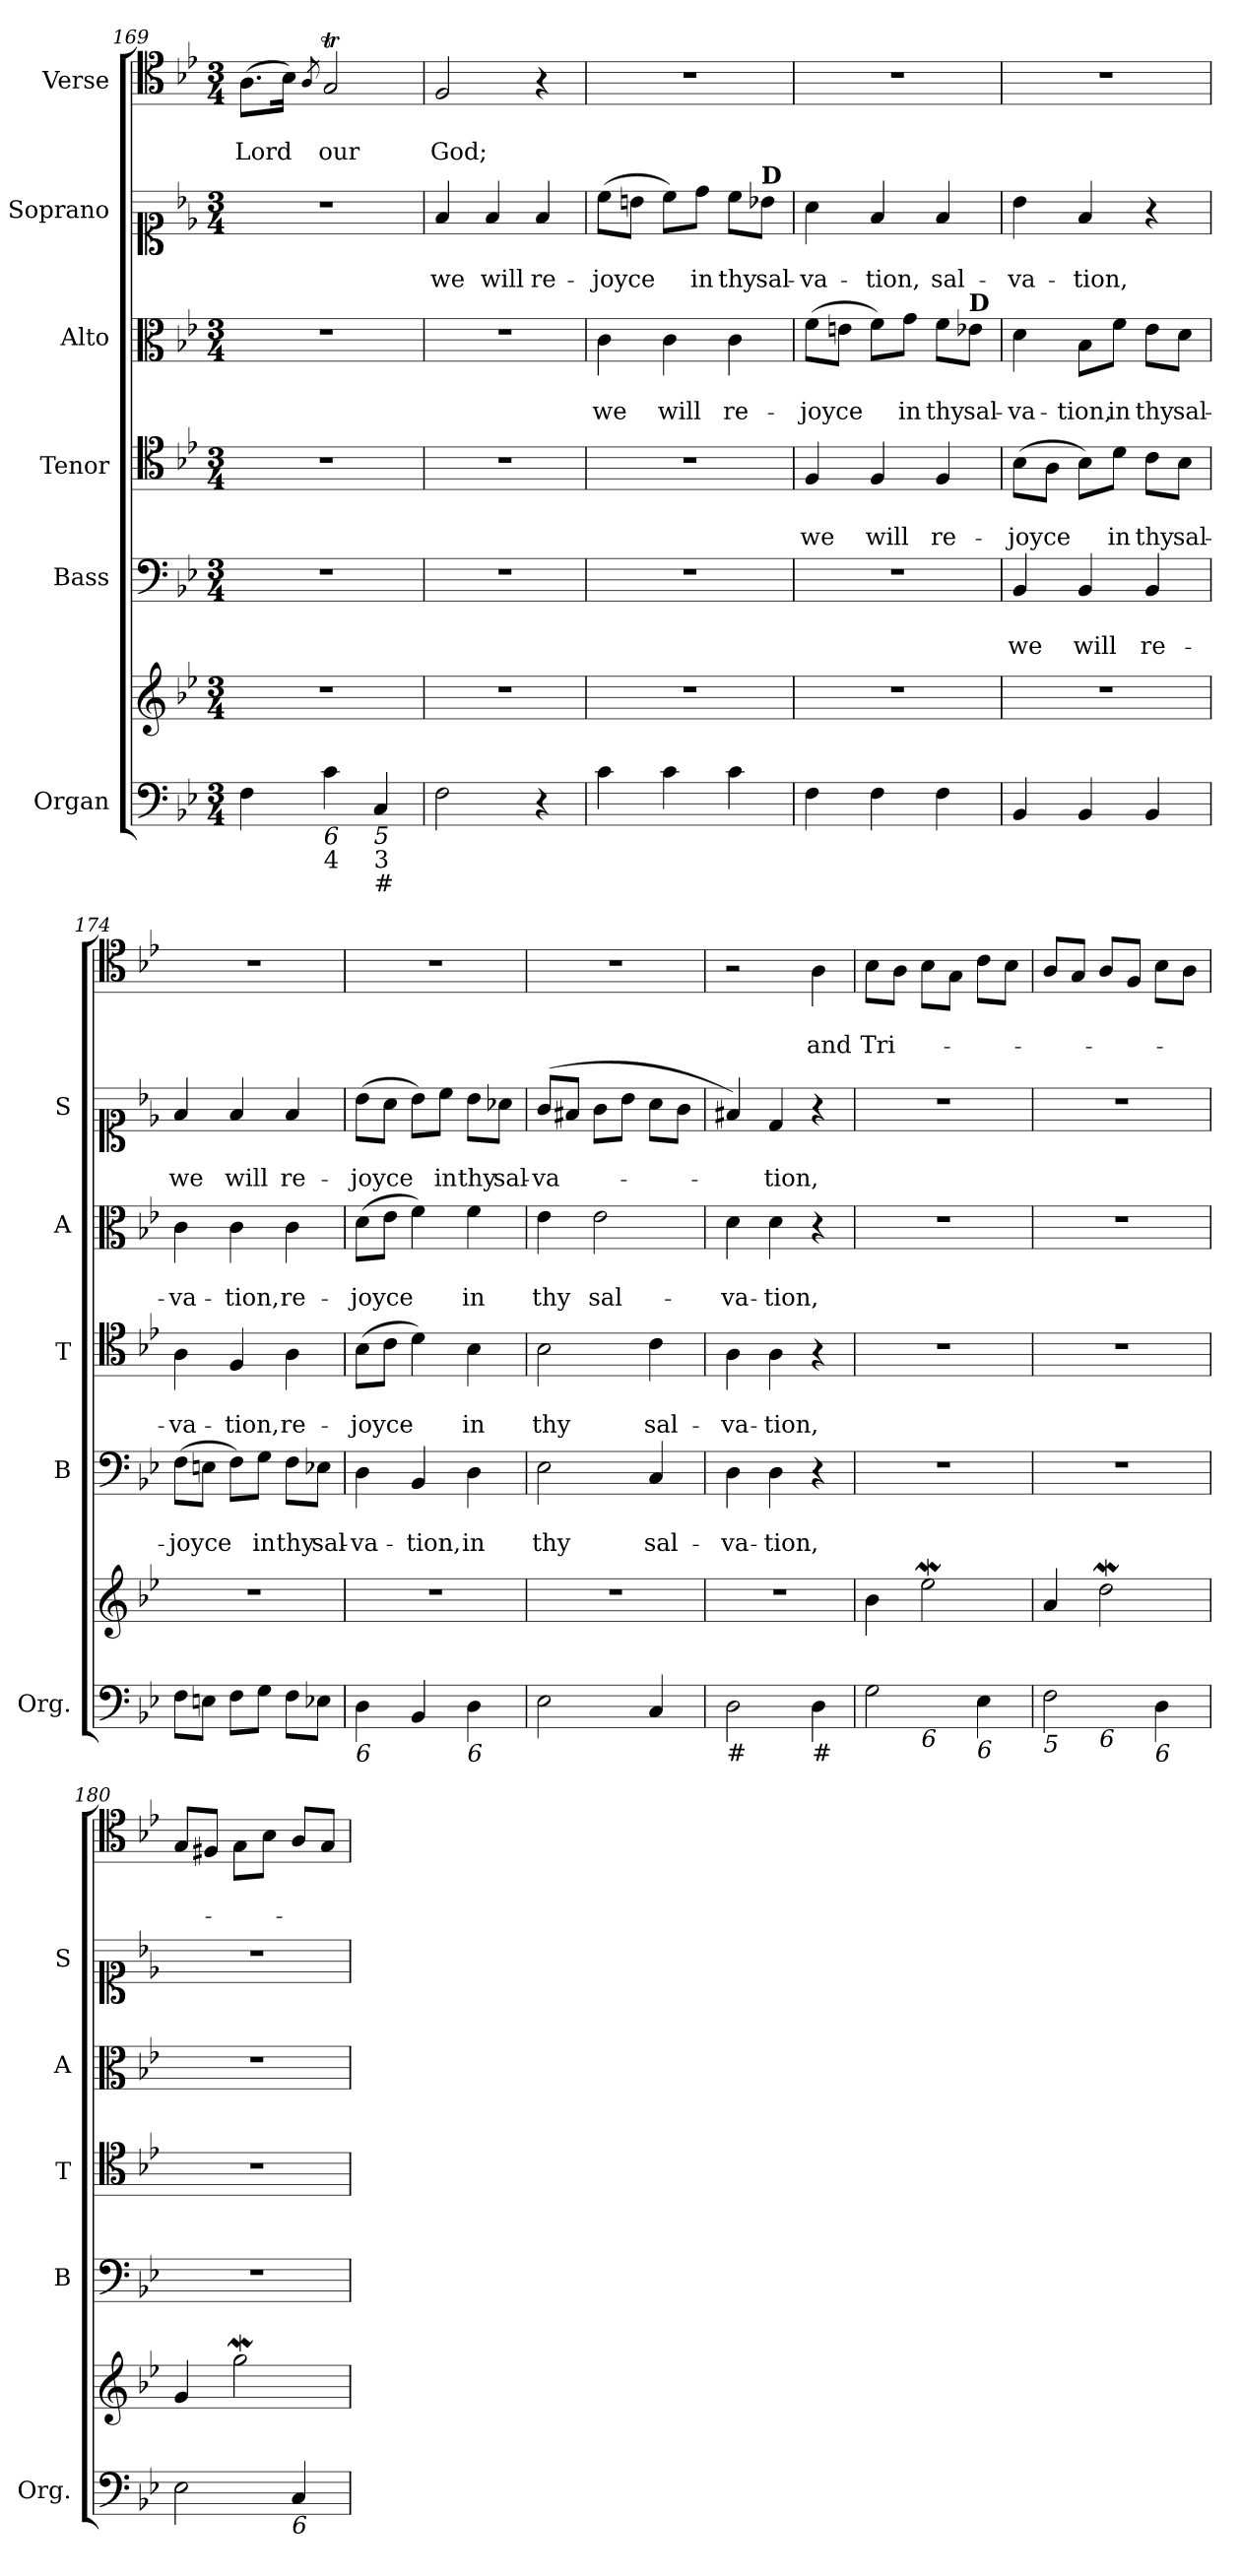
**kern	**kern	**kern	**text	**text	**kern	**text	**text	**kern	**text	**text	**kern	**text	**text	**kern	**text	**text
*part6	*part6	*part5	*part5	*part5	*part4	*part4	*part4	*part3	*part3	*part3	*part2	*part2	*part2	*part1	*part1	*part1
*staff7	*staff6	*staff5	*staff5	*staff5	*staff4	*staff4	*staff4	*staff3	*staff3	*staff3	*staff2	*staff2	*staff2	*staff1	*staff1	*staff1
*I"Organ	*	*I"Bass	*	*	*I"Tenor	*	*	*I"Alto	*	*	*I"Soprano	*	*	*I"Verse	*	*
*I'Org.	*	*I'B	*	*	*I'T	*	*	*I'A	*	*	*I'S	*	*	*	*	*
!!LO:LB:g=z
*clefF4	*clefG2	*clefF4	*	*	*clefC4	*	*	*clefC3	*	*	*clefC1	*	*	*clefC4	*	*
*k[b-e-]	*k[b-e-]	*k[b-e-]	*	*	*k[b-e-]	*	*	*k[b-e-]	*	*	*k[b-e-]	*	*	*k[b-e-]	*	*
*B-:	*B-:	*B-:	*	*	*B-:	*	*	*B-:	*	*	*B-:	*	*	*B-:	*	*
*M3/4	*M3/4	*M3/4	*	*	*M3/4	*	*	*M3/4	*	*	*M3/4	*	*	*M3/4	*	*
=169	=169	=169	=169	=169	=169	=169	=169	=169	=169	=169	=169	=169	=169	=169	=169	=169
!	!	!	!	!	!	!	!	!	!	!	!	!	!	!	!	!LO:LY:b
4F\	2.r	2.r	.	.	2.r	.	.	2.r	.	.	2.r	.	.	(>8.A\L	.	Lord
.	.	.	.	.	.	.	.	.	.	.	.	.	.	16B-\Jk)	.	.
.	.	.	.	.	.	.	.	.	.	.	.	.	.	8qA/	.	.
!LO:TX:b:i:t=6	!	!	!	!	!	!	!	!	!	!	!	!	!	!	!	!
!LO:TX:b:t=4	!	!	!	!	!	!	!	!	!	!	!	!	!	!	!	!
!	!	!	!	!	!	!	!	!	!	!	!	!	!	!	!	!LO:LY:b
4c\	.	.	.	.	.	.	.	.	.	.	.	.	.	2GT/	.	our
!LO:TX:b:i:t=5	!	!	!	!	!	!	!	!	!	!	!	!	!	!	!	!
!LO:TX:b:t=3	!	!	!	!	!	!	!	!	!	!	!	!	!	!	!	!
!LO:TX:b:t=#	!	!	!	!	!	!	!	!	!	!	!	!	!	!	!	!
4C/	.	.	.	.	.	.	.	.	.	.	.	.	.	.	.	.
=170	=170	=170	=170	=170	=170	=170	=170	=170	=170	=170	=170	=170	=170	=170	=170	=170
!	!	!	!	!	!	!	!	!	!	!	!	!	!LO:LY:b	!	!	!LO:LY:b
2F\	2.r	2.r	.	.	2.r	.	.	2.r	.	.	4f/	.	we	2F/	.	God;
!	!	!	!	!	!	!	!	!	!	!	!	!	!LO:LY:b	!	!	!
.	.	.	.	.	.	.	.	.	.	.	4f/	.	will	.	.	.
!	!	!	!	!	!	!	!	!	!	!	!	!	!LO:LY:b	!	!	!
4r	.	.	.	.	.	.	.	.	.	.	4f/	.	re-	4r	.	.
=171	=171	=171	=171	=171	=171	=171	=171	=171	=171	=171	=171	=171	=171	=171	=171	=171
!	!	!	!	!	!	!	!	!	!	!LO:LY:b	!	!	!LO:LY:b	!	!	!
4c\	2.r	2.r	.	.	2.r	.	.	4c\	.	we	(>8cc\L	.	-joyce	2.r	.	.
.	.	.	.	.	.	.	.	.	.	.	8bn\J	.	.	.	.	.
!	!	!	!	!	!	!	!	!	!	!LO:LY:b	!	!	!	!	!	!
4c\	.	.	.	.	.	.	.	4c\	.	will	8cc\L)	.	.	.	.	.
!	!	!	!	!	!	!	!	!	!	!	!	!	!LO:LY:b	!	!	!
.	.	.	.	.	.	.	.	.	.	.	8dd\J	.	in	.	.	.
!	!	!	!	!	!	!	!	!	!	!LO:LY:b	!	!	!LO:LY:b	!	!	!
4c\	.	.	.	.	.	.	.	4c\	.	re-	8cc\L	.	thy	.	.	.
!	!	!	!	!	!	!	!	!	!	!	!LO:TX:a:B:t=D	!	!	!	!	!
!	!	!	!	!	!	!	!	!	!	!	!	!	!LO:LY:b	!	!	!
.	.	.	.	.	.	.	.	.	.	.	8b-X\J	.	sal-	.	.	.
=172	=172	=172	=172	=172	=172	=172	=172	=172	=172	=172	=172	=172	=172	=172	=172	=172
!	!	!	!	!	!	!	!LO:LY:b	!	!	!LO:LY:b	!	!	!LO:LY:b	!	!	!
4F\	2.r	2.r	.	.	4F/	.	we	(>8f\L	.	-joyce	4a\	.	-va-	2.r	.	.
.	.	.	.	.	.	.	.	8en\J	.	.	.	.	.	.	.	.
!	!	!	!	!	!	!	!LO:LY:b	!	!	!	!	!	!LO:LY:b	!	!	!
4F\	.	.	.	.	4F/	.	will	8f\L)	.	.	4f/	.	-tion,	.	.	.
!	!	!	!	!	!	!	!	!	!	!LO:LY:b	!	!	!	!	!	!
.	.	.	.	.	.	.	.	8g\J	.	in	.	.	.	.	.	.
!	!	!	!	!	!	!	!LO:LY:b	!	!	!LO:LY:b	!	!	!LO:LY:b	!	!	!
4F\	.	.	.	.	4F/	.	re-	8f\L	.	thy	4f/	.	sal-	.	.	.
!	!	!	!	!	!	!	!	!LO:TX:a:B:t=D	!	!	!	!	!	!	!	!
!	!	!	!	!	!	!	!	!	!	!LO:LY:b	!	!	!	!	!	!
.	.	.	.	.	.	.	.	8e-X\J	.	sal-	.	.	.	.	.	.
=173	=173	=173	=173	=173	=173	=173	=173	=173	=173	=173	=173	=173	=173	=173	=173	=173
!	!	!	!	!LO:LY:b	!	!	!LO:LY:b	!	!	!LO:LY:b	!	!	!LO:LY:b	!	!	!
4BB-/	2.r	4BB-/	.	we	(>8B-\L	.	-joyce	4d\	.	-va-	4b-\	.	-va-	2.r	.	.
.	.	.	.	.	8A\J	.	.	.	.	.	.	.	.	.	.	.
!	!	!	!	!LO:LY:b	!	!	!	!	!	!LO:LY:b	!	!	!LO:LY:b	!	!	!
4BB-/	.	4BB-/	.	will	8B-\L)	.	.	8B-\L	.	-tion,	4f/	.	-tion,	.	.	.
!	!	!	!	!	!	!	!LO:LY:b	!	!	!LO:LY:b	!	!	!	!	!	!
.	.	.	.	.	8d\J	.	in	8f\J	.	in	.	.	.	.	.	.
!	!	!	!	!LO:LY:b	!	!	!LO:LY:b	!	!	!LO:LY:b	!	!	!	!	!	!
4BB-/	.	4BB-/	.	re-	8c\L	.	thy	8e-\L	.	thy	4r	.	.	.	.	.
!	!	!	!	!	!	!	!LO:LY:b	!	!	!LO:LY:b	!	!	!	!	!	!
.	.	.	.	.	8B-\J	.	sal-	8d\J	.	sal-	.	.	.	.	.	.
=174	=174	=174	=174	=174	=174	=174	=174	=174	=174	=174	=174	=174	=174	=174	=174	=174
!	!	!	!	!LO:LY:b	!	!	!LO:LY:b	!	!	!LO:LY:b	!	!	!LO:LY:b	!	!	!
8F\L	2.r	(>8F\L	.	-joyce	4A\	.	-va-	4c\	.	-va-	4f/	.	we	2.r	.	.
8En\J	.	8En\J	.	.	.	.	.	.	.	.	.	.	.	.	.	.
!	!	!	!	!	!	!	!LO:LY:b	!	!	!LO:LY:b	!	!	!LO:LY:b	!	!	!
8F\L	.	8F\L)	.	.	4F/	.	-tion,	4c\	.	-tion,	4f/	.	will	.	.	.
!	!	!	!	!LO:LY:b	!	!	!	!	!	!	!	!	!	!	!	!
8G\J	.	8G\J	.	in	.	.	.	.	.	.	.	.	.	.	.	.
!	!	!	!	!LO:LY:b	!	!	!LO:LY:b	!	!	!LO:LY:b	!	!	!LO:LY:b	!	!	!
8F\L	.	8F\L	.	thy	4A\	.	re-	4c\	.	re-	4f/	.	re-	.	.	.
!	!	!	!	!LO:LY:b	!	!	!	!	!	!	!	!	!	!	!	!
8E-X\J	.	8E-X\J	.	sal-	.	.	.	.	.	.	.	.	.	.	.	.
!!LO:PB:g=z
=175	=175	=175	=175	=175	=175	=175	=175	=175	=175	=175	=175	=175	=175	=175	=175	=175
!LO:TX:b:i:t=6	!	!	!	!	!	!	!	!	!	!	!	!	!	!	!	!
!	!	!	!	!LO:LY:b	!	!	!LO:LY:b	!	!	!LO:LY:b	!	!	!LO:LY:b	!	!	!
4D\	2.r	4D\	.	-va-	(>8B-\L	.	-joyce	(>8d\L	.	-joyce	(>8b-\L	.	-joyce	2.r	.	.
.	.	.	.	.	8c\J	.	.	8e-\J	.	.	8a\J	.	.	.	.	.
!	!	!	!	!LO:LY:b	!	!	!	!	!	!	!	!	!	!	!	!
4BB-/	.	4BB-/	.	-tion,	4d\)	.	.	4f\)	.	.	8b-\L)	.	.	.	.	.
!	!	!	!	!	!	!	!	!	!	!	!	!	!LO:LY:b	!	!	!
.	.	.	.	.	.	.	.	.	.	.	8cc\J	.	in	.	.	.
!LO:TX:b:i:t=6	!	!	!	!	!	!	!	!	!	!	!	!	!	!	!	!
!	!	!	!	!LO:LY:b	!	!	!LO:LY:b	!	!	!LO:LY:b	!	!	!LO:LY:b	!	!	!
4D\	.	4D\	.	in	4B-\	.	in	4f\	.	in	8b-\L	.	thy	.	.	.
!	!	!	!	!	!	!	!	!	!	!	!	!	!LO:LY:b	!	!	!
.	.	.	.	.	.	.	.	.	.	.	8a-X\J	.	sal-	.	.	.
=176	=176	=176	=176	=176	=176	=176	=176	=176	=176	=176	=176	=176	=176	=176	=176	=176
!	!	!	!	!LO:LY:b	!	!	!LO:LY:b	!	!	!LO:LY:b	!	!	!LO:LY:b	!	!	!
2E-\	2.r	2E-\	.	thy	2B-\	.	thy	4e-\	.	thy	(>8g/L	.	-va-	2.r	.	.
.	.	.	.	.	.	.	.	.	.	.	8f#X/J	.	.	.	.	.
!	!	!	!	!	!	!	!	!	!	!LO:LY:b	!	!	!	!	!	!
.	.	.	.	.	.	.	.	2e-\	.	sal-	8g\L	.	.	.	.	.
.	.	.	.	.	.	.	.	.	.	.	8b-\J	.	.	.	.	.
!	!	!	!	!LO:LY:b	!	!	!LO:LY:b	!	!	!	!	!	!	!	!	!
4C/	.	4C/	.	sal-	4c\	.	sal-	.	.	.	8a\L	.	.	.	.	.
.	.	.	.	.	.	.	.	.	.	.	8g\J	.	.	.	.	.
=177	=177	=177	=177	=177	=177	=177	=177	=177	=177	=177	=177	=177	=177	=177	=177	=177
!LO:TX:b:t=#	!	!	!	!	!	!	!	!	!	!	!	!	!	!	!	!
!	!	!	!	!LO:LY:b	!	!	!LO:LY:b	!	!	!LO:LY:b	!	!	!	!	!	!
2D\	2.r	4D\	.	-va-	4A\	.	-va-	4d\	.	-va-	4f#X/)	.	.	2r	.	.
!	!	!	!	!LO:LY:b	!	!	!LO:LY:b	!	!	!LO:LY:b	!	!	!LO:LY:b	!	!	!
.	.	4D\	.	-tion,	4A\	.	-tion,	4d\	.	-tion,	4d/	.	-tion,	.	.	.
!LO:TX:b:t=#	!	!	!	!	!	!	!	!	!	!	!	!	!	!	!	!
!	!	!	!	!	!	!	!	!	!	!	!	!	!	!	!	!LO:LY:b
4D\	.	4r	.	.	4r	.	.	4r	.	.	4r	.	.	4A\	.	and
=178	=178	=178	=178	=178	=178	=178	=178	=178	=178	=178	=178	=178	=178	=178	=178	=178
!LO:TX:b:i:t=5	!	!	!	!	!	!	!	!	!	!	!	!	!	!	!	!
!	!	!	!	!	!	!	!	!	!	!	!	!	!	!	!	!LO:LY:b
*^	*	*	*	*	*	*	*	*	*	*	*	*	*	*	*	*
2G\	4ryy	4b-\	2.r	.	.	2.r	.	.	2.r	.	.	2.r	.	.	8B-\L	.	Tri-
.	.	.	.	.	.	.	.	.	.	.	.	.	.	.	8A\J	.	.
!	!LO:TX:b:i:t=6	!	!	!	!	!	!	!	!	!	!	!	!	!	!	!	!
.	2ryy	2ee-w\	.	.	.	.	.	.	.	.	.	.	.	.	8B-\L	.	.
.	.	.	.	.	.	.	.	.	.	.	.	.	.	.	8G\J	.	.
!LO:TX:b:i:t=6	!	!	!	!	!	!	!	!	!	!	!	!	!	!	!	!	!
4E-\	.	.	.	.	.	.	.	.	.	.	.	.	.	.	8c\L	.	.
.	.	.	.	.	.	.	.	.	.	.	.	.	.	.	8B-\J	.	.
=179	=179	=179	=179	=179	=179	=179	=179	=179	=179	=179	=179	=179	=179	=179	=179	=179	=179
!LO:TX:b:i:t=5	!	!	!	!	!	!	!	!	!	!	!	!	!	!	!	!	!
2F\	4ryy	4a/	2.r	.	.	2.r	.	.	2.r	.	.	2.r	.	.	8A/L	.	.
.	.	.	.	.	.	.	.	.	.	.	.	.	.	.	8G/J	.	.
!	!LO:TX:b:i:t=6	!	!	!	!	!	!	!	!	!	!	!	!	!	!	!	!
.	2ryy	2ddW\	.	.	.	.	.	.	.	.	.	.	.	.	8A/L	.	.
.	.	.	.	.	.	.	.	.	.	.	.	.	.	.	8F/J	.	.
!LO:TX:b:i:t=6	!	!	!	!	!	!	!	!	!	!	!	!	!	!	!	!	!
4D\	.	.	.	.	.	.	.	.	.	.	.	.	.	.	8B-\L	.	.
.	.	.	.	.	.	.	.	.	.	.	.	.	.	.	8A\J	.	.
=180	=180	=180	=180	=180	=180	=180	=180	=180	=180	=180	=180	=180	=180	=180	=180	=180	=180
!LO:TX:b:i:t=5	!	!	!	!	!	!	!	!	!	!	!	!	!	!	!	!	!
*v	*v	*	*	*	*	*	*	*	*	*	*	*	*	*	*	*	*
2E-\	4g/	2.r	.	.	2.r	.	.	2.r	.	.	2.r	.	.	8G/L	.	.
.	.	.	.	.	.	.	.	.	.	.	.	.	.	8F#X/J	.	.
.	2ggW\	.	.	.	.	.	.	.	.	.	.	.	.	8G\L	.	.
.	.	.	.	.	.	.	.	.	.	.	.	.	.	8B-\J	.	.
!LO:TX:b:i:t=6	!	!	!	!	!	!	!	!	!	!	!	!	!	!	!	!
4C/	.	.	.	.	.	.	.	.	.	.	.	.	.	8A/L	.	.
.	.	.	.	.	.	.	.	.	.	.	.	.	.	8G/J	.	.
=	=	=	=	=	=	=	=	=	=	=	=	=	=	=	=	=
*-	*-	*-	*-	*-	*-	*-	*-	*-	*-	*-	*-	*-	*-	*-	*-	*-
